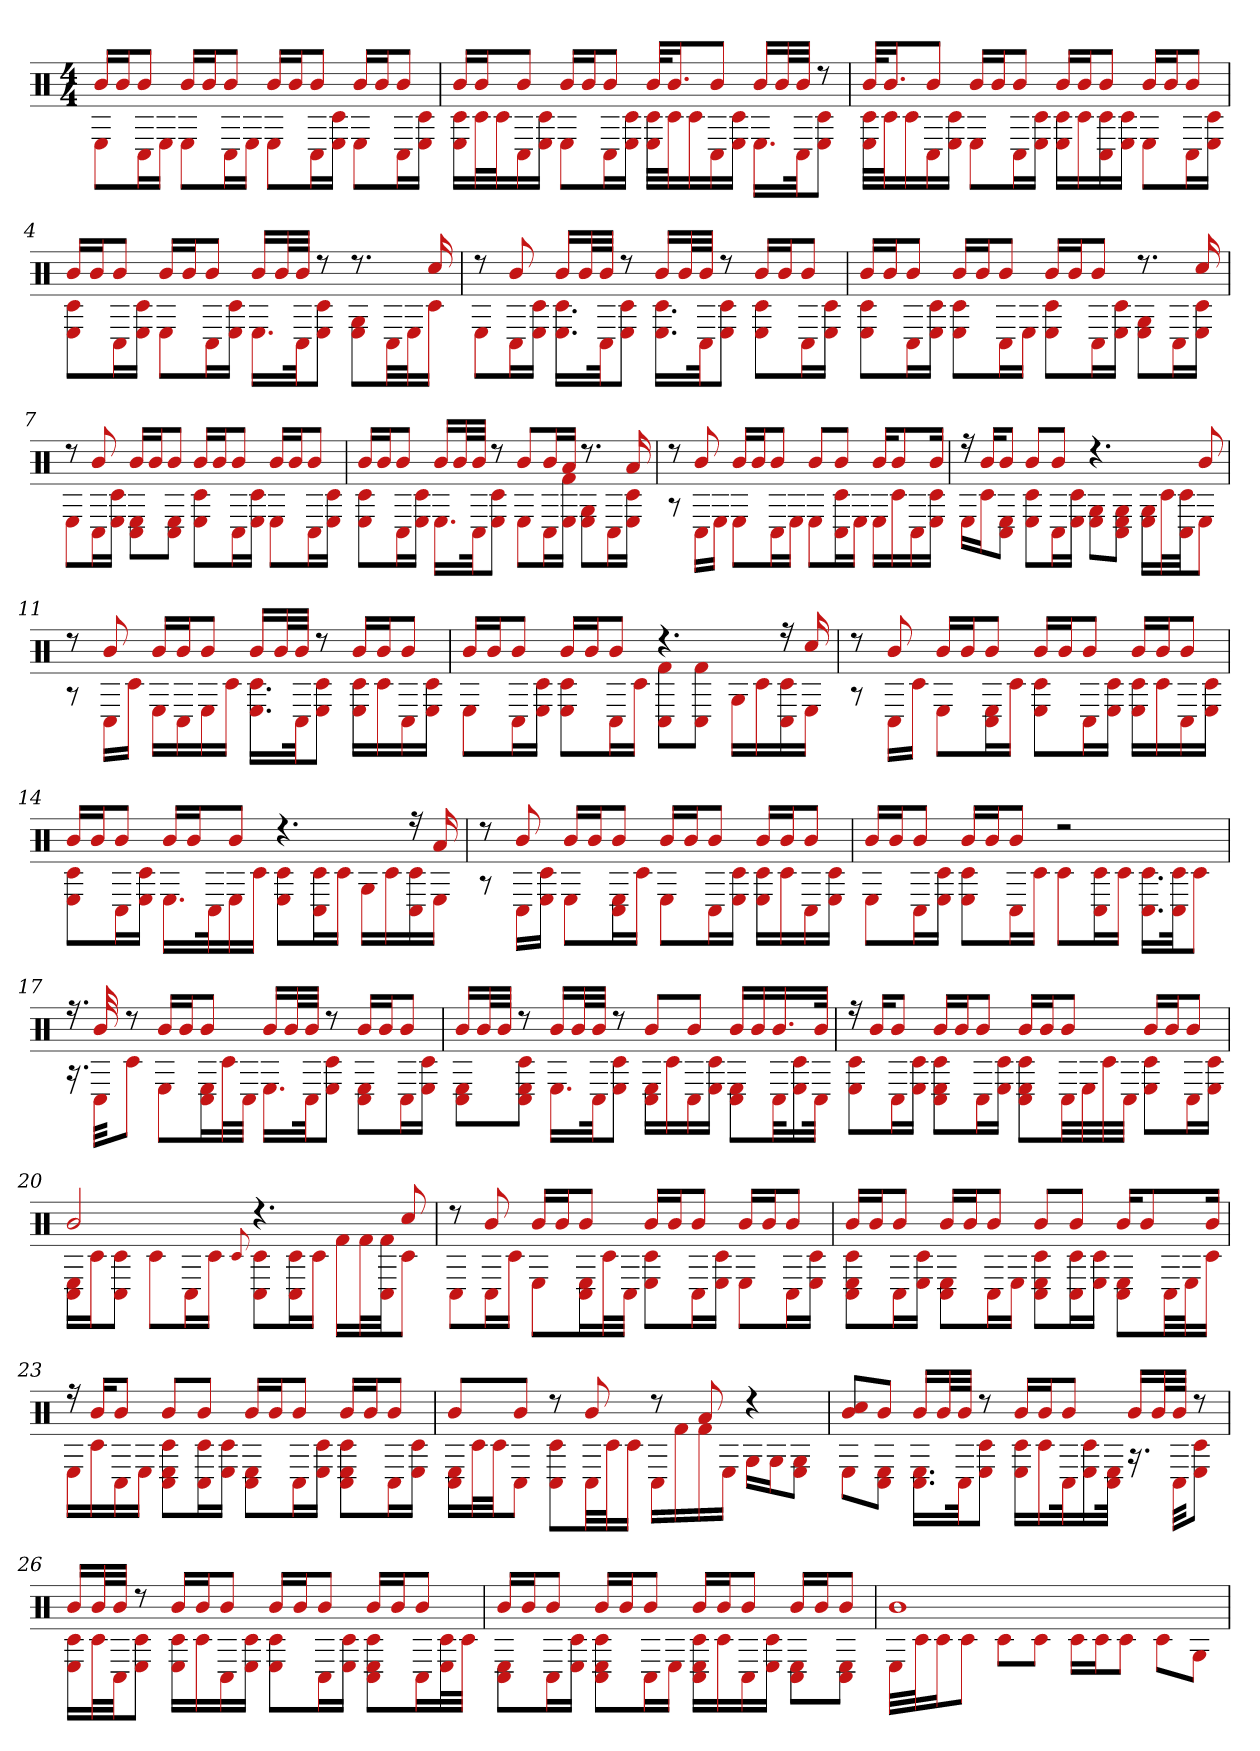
**kern
*part1
*staff1
*clefX
*k[]
*M4/4
=1
*^
16bLL	8EL
16bJ	.
8bJ	16C#L
.	16EJJ
16bLL	8EL
16bJ	.
8bJ	16C#L
.	16EJJ
16bLL	8EL
16bJ	.
8bJ	16C#L
.	16c# 16EJJ
16bLL	8EL
16bJ	.
8bJ	16C#L
.	16c# 16EJJ
=2	=2
16bLL	16E 16c#LL
16bJ	32c#L
.	32c#J
8bJ	16C#
.	16E 16c#JJ
16bLL	8EL
16bJ	.
8bJ	16C#L
.	16E 16c#JJ
32bKLL	32E 32c#LLL
16.bJ	32c#J
.	16c#
8bJ	16C#
.	16E 16c#JJ
16bLL	16.ELL
32bL	.
32bJJJ	32C#Jk
8r	8E 8c#J
=3	=3
32bKLL	32E 32c#LLL
16.bJ	32c#J
.	16c#
8bJ	16C#
.	16E 16c#JJ
16bLL	8EL
16bJ	.
8bJ	16C#L
.	16c# 16EJJ
16bLL	16E 16c#LL
16bJ	16c#
8bJ	16c# 16C#
.	16E 16c#JJ
16bLL	8EL
16bJ	.
8bJ	16C#L
.	16E 16c#JJ
=4	=4
16bLL	8E 8c#L
16bJ	.
8bJ	16C#L
.	16c# 16EJJ
16bLL	8EL
16bJ	.
8bJ	16C#L
.	16c# 16EJJ
16bLL	16.ELL
32bL	.
32bJJJ	32C#Jk
8r	8E 8c#J
8.r	8E 8GL
.	32C#LL
.	32EJ
16cc#	16c#JJ
=5	=5
8r	8EL
8b	16C#L
.	16E 16c#JJ
16bLL	16.c# 16.ELL
32bL	.
32bJJJ	32C#Jk
8r	8c# 8EJ
16bLL	16.E 16.c#LL
32bL	.
32bJJJ	32C#Jk
8r	8c# 8EJ
16bLL	8c# 8EL
16bJ	.
8bJ	16C#L
.	16c# 16EJJ
=6	=6
16bLL	8c# 8EL
16bJ	.
8bJ	16C#L
.	16c# 16EJJ
16bLL	8c# 8EL
16bJ	.
8bJ	16C#L
.	16EJJ
16bLL	8c# 8EL
16bJ	.
8bJ	16C#L
.	16E 16c#JJ
8.r	8G 8EL
.	16C#L
16cc#	16E 16c#JJ
=7	=7
8r	8EL
8b	16C#L
.	16E 16c#JJ
16bLL	8C# 8EL
16bJ	.
8bJ	8C# 8EJ
16bLL	8c# 8EL
16bJ	.
8bJ	16C#L
.	16E 16c#JJ
16bLL	8EL
16bJ	.
8bJ	16C#L
.	16c# 16EJJ
=8	=8
16bLL	8c# 8EL
16bJ	.
8bJ	16C#L
.	16E 16c#JJ
16bLL	16.ELL
32bL	.
32bJJJ	32C#Jk
8r	8E 8c#J
8bL	8EL
16bL	16C#L
16aJJ	16E 16f#JJ
8.r	8G 8EL
.	16C#L
16a	16c# 16EJJ
=9	=9
8r	8r
8b	16C#LL
.	16EJJ
16bLL	8EL
16bJ	.
8bJ	16C#L
.	16EJJ
8bL	8EL
8bJ	16C# 16c#L
.	16EJJ
16bKL	16ELL
8b	16c#
.	16C#
16bJk	16E 16c#JJ
=10	=10
16r	16ELL
16bKL	16c#J
8bJ	8C# 8EJ
8bL	8E 8c#L
8bJ	16C#L
.	16E 16c#JJ
4.r	8G 8EL
.	8C# 8G 8EJ
.	16G 16ELL
.	32c#L
.	32c# 32C#JJ
8b	8EJ
=11	=11
8r	8r
8b	16C#LL
.	16c#JJ
16bLL	16ELL
16bJ	16C#
8bJ	16E
.	16c#JJ
16bLL	16.E 16.c#LL
32bL	.
32bJJJ	32C#Jk
8r	8c# 8EJ
16bLL	16c# 16ELL
16bJ	16c#
8bJ	16C#
.	16c# 16EJJ
=12	=12
16bLL	8EL
16bJ	.
8bJ	16C#L
.	16E 16c#JJ
16bLL	8c# 8EL
16bJ	.
8bJ	16C#L
.	16c#JJ
4.r	8f# 8C#L
.	8f# 8C#J
.	16GLL
.	16c#
16r	16C# 16c#
16cc#	16EJJ
=13	=13
8r	8r
8b	16C#LL
.	16c#JJ
16bLL	8EL
16bJ	.
8bJ	16C# 16EL
.	16c#JJ
16bLL	8c# 8EL
16bJ	.
8bJ	16C#L
.	16E 16c#JJ
16bLL	16c# 16ELL
16bJ	16c#
8bJ	16C#
.	16E 16c#JJ
=14	=14
16bLL	8c# 8EL
16bJ	.
8bJ	16C#L
.	16c# 16EJJ
16bLL	16.ELL
16bJ	.
.	32C#k
8bJ	16E
.	16c#JJ
4.r	8E 8c#L
.	16C# 16c#L
.	16c#JJ
.	16GLL
.	16c#
16r	16C# 16c#
16a	16EJJ
=15	=15
8r	8r
8b	16C#LL
.	16c# 16EJJ
16bLL	8EL
16bJ	.
8bJ	16E 16C#L
.	16c#JJ
16bLL	8EL
16bJ	.
8bJ	16C#L
.	16c# 16EJJ
16bLL	16c# 16ELL
16bJ	16c#
8bJ	16C#
.	16E 16c#JJ
=16	=16
16bLL	8EL
16bJ	.
8bJ	16C#L
.	16c# 16EJJ
16bLL	8c# 8EL
16bJ	.
8bJ	16C#L
.	16c#JJ
2r	8c#L
.	16c# 16C#L
.	16c#JJ
.	16.C# 16.c#LL
.	32C# 32c#Jk
.	8c#J
=17	=17
16.r	16.r
32b	32C#KKL
8r	8c#J
16bLL	8EL
16bJ	.
8bJ	16C# 16EL
.	32c#L
.	32C#JJJ
16bLL	16.ELL
32bL	.
32bJJJ	32C#Jk
8r	8c# 8EJ
16bLL	8C# 8EL
16bJ	.
8bJ	16C#L
.	16E 16c#JJ
=18	=18
16bLL	8C# 8EL
32bL	.
32bJJJ	.
8r	8C# 8E 8c#J
16bLL	16.ELL
32bL	.
32bJJJ	32C#Jk
8r	8E 8c#J
8bL	16C# 16ELL
.	16c#
8bJ	16C#
.	16E 16c#JJ
16bLL	8C# 8EL
16b	.
16.b	32C#kL
.	16c# 16E
32bJJk	32C#JJk
=19	=19
16r	8c# 8EL
16bKL	.
8bJ	16C#L
.	16E 16c#JJ
16bLL	8C# 8E 8c#L
16bJ	.
8bJ	16C#L
.	16E 16c#JJ
16bLL	8C# 8E 8c#L
16bJ	.
8bJ	32C#LL
.	32E
.	32c#
.	32C#JJJ
16bLL	8E 8c#L
16bJ	.
8bJ	16C#L
.	16E 16c#JJ
=20	=20
2b	16C# 16ELL
.	16c#J
.	8C# 8c#J
.	8c#L
.	16C#L
.	16c#JJ
.	8qqc#
4.r	8C# 8c#L
.	16c# 16C#L
.	16c#JJ
.	16f#LL
.	32f#L
.	32C# 32f#JJ
8cc#	8c#J
=21	=21
8r	8C#L
8b	16C#L
.	16c#JJ
16bLL	8EL
16bJ	.
8bJ	16C# 16EL
.	32c#L
.	32C#JJJ
16bLL	8E 8c#L
16bJ	.
8bJ	16C#L
.	16E 16c#JJ
16bLL	8EL
16bJ	.
8bJ	16C#L
.	16c# 16EJJ
=22	=22
16bLL	8E 8C# 8c#L
16bJ	.
8bJ	16C#L
.	16c# 16EJJ
16bLL	8E 8C#L
16bJ	.
8bJ	16C#L
.	16EJJ
8bL	8c# 8E 8C#L
8bJ	16c# 16C#L
.	16E 16c#JJ
16bKL	8C# 8EL
8b	.
.	32C#LL
.	32EJ
16bJk	16c#JJ
=23	=23
16r	16ELL
16bKL	16c#
8bJ	16C#
.	16EJJ
8bL	8C# 8E 8c#L
8bJ	16C# 16c#L
.	16E 16c#JJ
16bLL	8E 8C#L
16bJ	.
8bJ	16C#L
.	16E 16c#JJ
16bLL	8C# 8E 8c#L
16bJ	.
8bJ	16C#L
.	16E 16c#JJ
=24	=24
8bL	16C# 16ELL
.	32c#L
.	32c#JJ
8bJ	8C#J
8r	8C# 8c#L
8b	32C#LL
.	32c#J
.	16c#JJ
8r	16C#LL
.	16f#
8a	16f#
.	16EJJ
4r	16GLL
.	16GJ
.	8G 8EJ
=25	=25
8b 8cc#L	8EL
8bJ	8C# 8EJ
16bLL	16.C# 16.ELL
32bL	.
32bJJJ	32C#Jk
8r	8E 8c#J
16bLL	16E 16c#LL
16bJ	16c#
8bJ	32C#k
.	16c# 16E
.	32C# 32EJJk
16bLL	16.r
32bL	.
32bJJJ	32C#KKL
8r	8E 8c#J
=26	=26
16bLL	16E 16c#LL
32bL	32c#L
32bJJJ	32C#JJ
8r	8E 8c#J
16bLL	16E 16c#LL
16bJ	16c#
8bJ	16C#
.	16E 16c#JJ
16bLL	8E 8c#L
16bJ	.
8bJ	16C#L
.	16c# 16EJJ
16bLL	8C# 8E 8c#L
16bJ	.
8bJ	16C#L
.	32c# 32EL
.	32c#JJJ
=27	=27
16bLL	8C# 8EL
16bJ	.
8bJ	16C#L
.	16E 16c#JJ
16bLL	8c# 8E 8C#L
16bJ	.
8bJ	16C#L
.	16EJJ
16bLL	16E 16C# 16c#LL
16bJ	16c#
8bJ	16C#
.	16E 16c#JJ
16bLL	8C# 8EL
16bJ	.
8bJ	8C# 8EJ
=28	=28
1b	32ELLL
.	32c#J
.	16c#J
.	8c#J
.	8c#L
.	8c#J
.	16c#LL
.	16c#J
.	8c#J
.	8c#L
.	8GJ
*v	*v
=
*-
